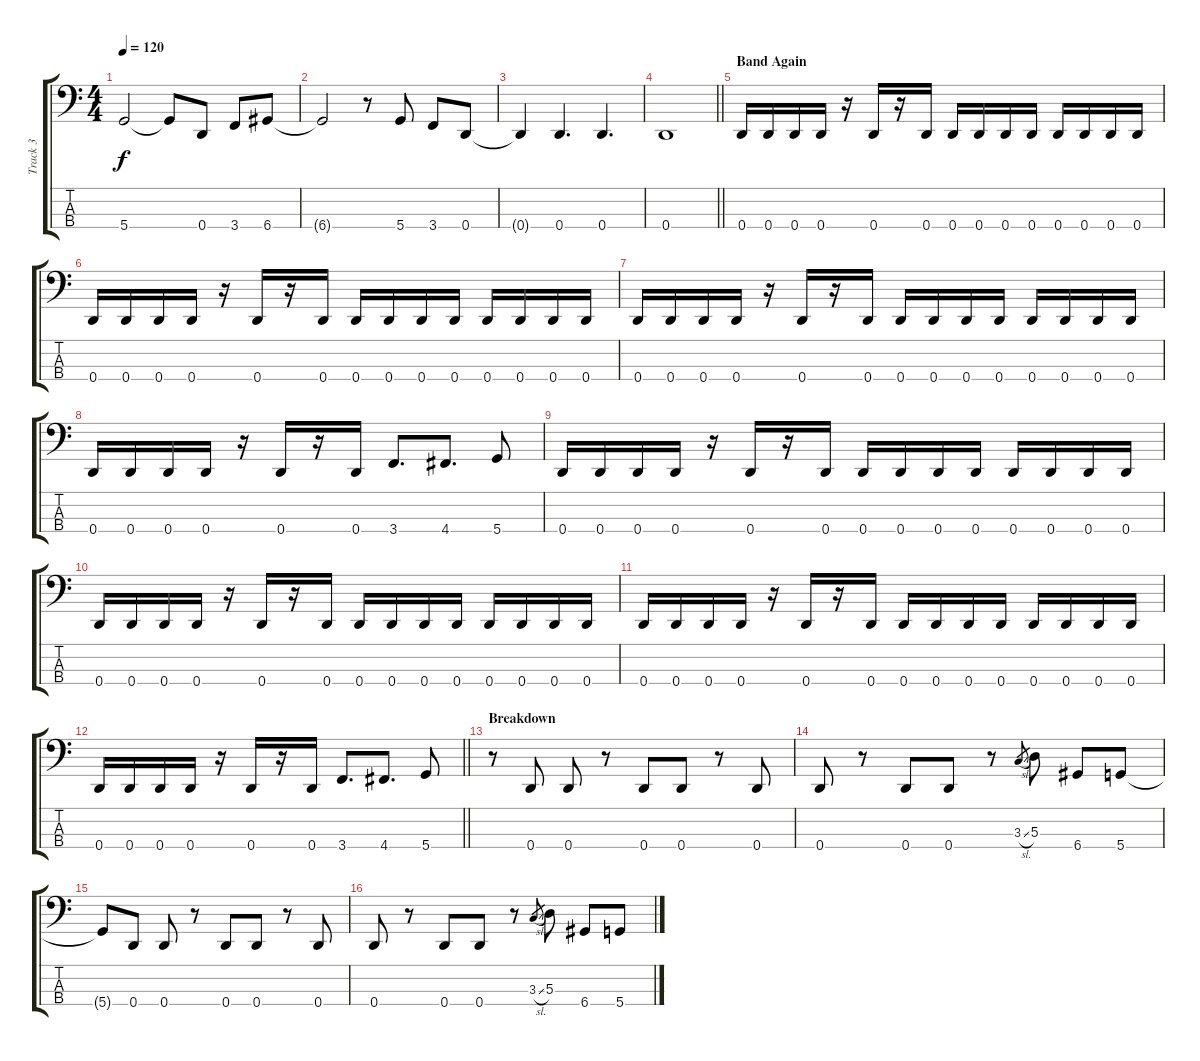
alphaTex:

\track ("Track 3" "Track 3") {instrument electricbasspick}
\staff {score tabs}
\tuning (G2 D2 A1 D1) {hide}
\ts (4 4)
\tempo 120
\clef f4
\ks c
5.4{t}.2{dy f} 5.4{t}.8 0.4.8 3.4.8 6.4.8 |
6.4{t}.2 r.8 5.4.8 3.4.8 0.4.8 |
0.4{t}.4 0.4.4{d} 0.4.4{d} |
\barLineRight lightlight
0.4.1 |
\section ("" "Band Again")
0.4.16 0.4.16 0.4.16 0.4.16 r.16 0.4.16 r.16 0.4.16 0.4.16 0.4.16 0.4.16 0.4.16 0.4.16 0.4.16 0.4.16 0.4.16 |
0.4.16 0.4.16 0.4.16 0.4.16 r.16 0.4.16 r.16 0.4.16 0.4.16 0.4.16 0.4.16 0.4.16 0.4.16 0.4.16 0.4.16 0.4.16 |
0.4.16 0.4.16 0.4.16 0.4.16 r.16 0.4.16 r.16 0.4.16 0.4.16 0.4.16 0.4.16 0.4.16 0.4.16 0.4.16 0.4.16 0.4.16 |
0.4.16 0.4.16 0.4.16 0.4.16 r.16 0.4.16 r.16 0.4.16 3.4.8{d} 4.4.8{d} 5.4.8 |
0.4.16 0.4.16 0.4.16 0.4.16 r.16 0.4.16 r.16 0.4.16 0.4.16 0.4.16 0.4.16 0.4.16 0.4.16 0.4.16 0.4.16 0.4.16 |
0.4.16 0.4.16 0.4.16 0.4.16 r.16 0.4.16 r.16 0.4.16 0.4.16 0.4.16 0.4.16 0.4.16 0.4.16 0.4.16 0.4.16 0.4.16 |
0.4.16 0.4.16 0.4.16 0.4.16 r.16 0.4.16 r.16 0.4.16 0.4.16 0.4.16 0.4.16 0.4.16 0.4.16 0.4.16 0.4.16 0.4.16 |
\barLineRight lightlight
0.4.16 0.4.16 0.4.16 0.4.16 r.16 0.4.16 r.16 0.4.16 3.4.8{d} 4.4.8{d} 5.4.8 |
\section ("" "Breakdown")
r.8 0.4.8 0.4.8 r.8 0.4.8 0.4.8 r.8 0.4.8 |
0.4.8 r.8 0.4.8 0.4.8 r.8 3.3{sl}.8{gr} 5.3.8 6.4.8 5.4.8 |
5.4{t}.8 0.4.8 0.4.8 r.8 0.4.8 0.4.8 r.8 0.4.8 |
0.4.8 r.8 0.4.8 0.4.8 r.8 3.3{sl}.8{gr} 5.3.8 6.4.8 5.4.8
